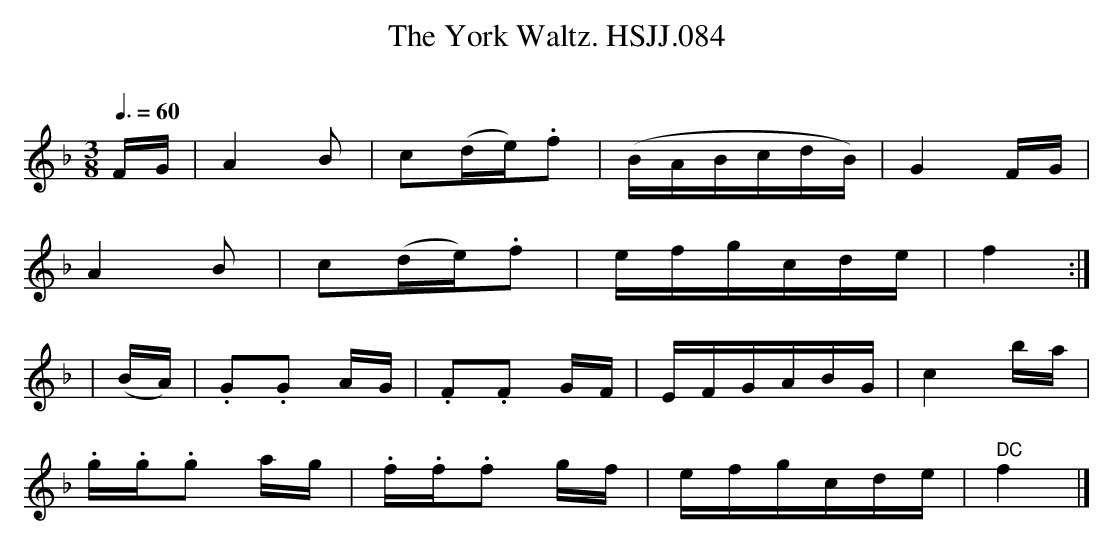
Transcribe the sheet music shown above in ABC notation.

X:1
T:York Waltz. HSJJ.084, The
M:3/8
L:1/16
Q:3/8=60
O:
K:F
FG|A4B2|c2(de).f2|(BABcdB)|G4FG|
A4B2|c2(de).f2|efgcde|f4:|
|(BA)|.G2.G2 AG|.F2.F2 GF|EFGABG|c4ba|
.g.g.g2 ag|.f.f.f2 gf|efgcde|" DC"f4|]
